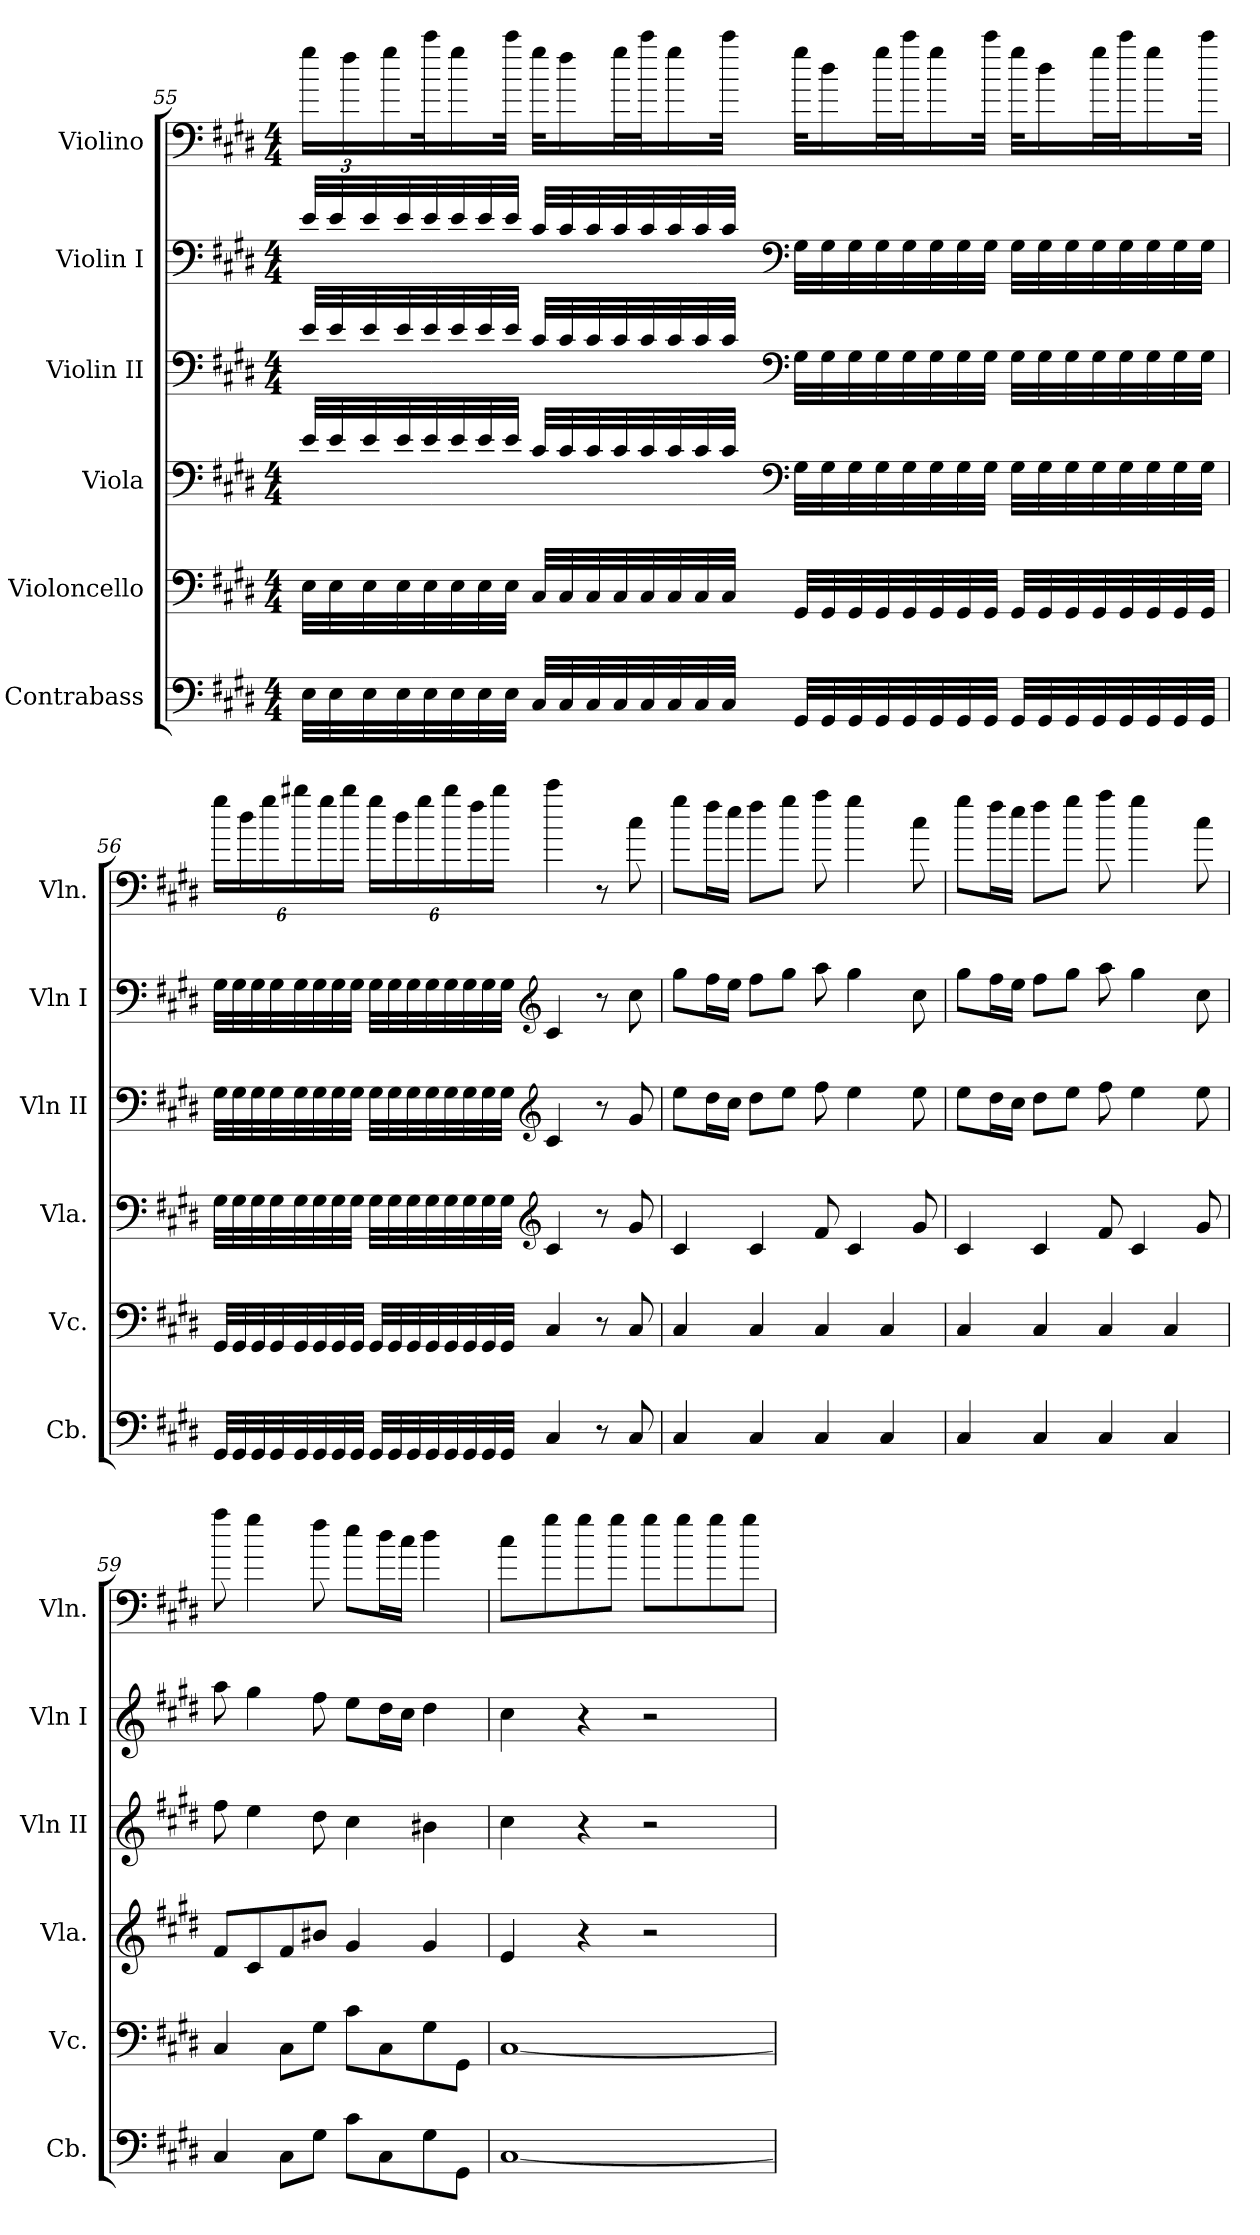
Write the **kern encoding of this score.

**kern	**kern	**kern	**kern	**kern	**kern
*part6	*part5	*part4	*part3	*part2	*part1
*staff6	*staff5	*staff4	*staff3	*staff2	*staff1
*I"Contrabass	*I"Violoncello	*I"Viola	*I"Violin II	*I"Violin I	*I"Violino
*I'Cb.	*I'Vc.	*I'Vla.	*I'Vln II	*I'Vln I	*I'Vln.
!!LO:LB:g=z
*clefF4	*clefF4	*clefF4	*clefF4	*clefF4	*clefF4
*ITrd7c12	*	*	*	*	*
*k[f#c#g#d#]	*k[f#c#g#d#]	*k[f#c#g#d#]	*k[f#c#g#d#]	*k[f#c#g#d#]	*k[f#c#g#d#]
*M4/4	*M4/4	*M4/4	*M4/4	*M4/4	*M4/4
*	*	*	*	*	*Xbrackettup
=55	=55	=55	=55	=55	=55
32EE\LLL	32E\LLL	32e/LLL	32e/LLL	32e/LLL	24gg#\LL
32EE\	32E\	32e/	32e/	32e/	.
.	.	.	.	.	24ff#\
32EE\	32E\	32e/	32e/	32e/	.
.	.	.	.	.	24gg#\
32EE\	32E\	32e/	32e/	32e/	.
32EE\	32E\	32e/	32e/	32e/	32ccc#\K
32EE\	32E\	32e/	32e/	32e/	16gg#\
32EE\	32E\	32e/	32e/	32e/	.
32EE\JJJ	32E\JJJ	32e/JJJ	32e/JJJ	32e/JJJ	32ccc#\JJk
32CC#/LLL	32C#/LLL	32c#/LLL	32c#/LLL	32c#/LLL	32gg#\KLL
32CC#/	32C#/	32c#/	32c#/	32c#/	16ff#\
32CC#/	32C#/	32c#/	32c#/	32c#/	.
32CC#/	32C#/	32c#/	32c#/	32c#/	32gg#\L
32CC#/	32C#/	32c#/	32c#/	32c#/	32ccc#\J
32CC#/	32C#/	32c#/	32c#/	32c#/	16gg#\
32CC#/	32C#/	32c#/	32c#/	32c#/	.
32CC#/JJJ	32C#/JJJ	32c#/JJJ	32c#/JJJ	32c#/JJJ	32ccc#\JJk
*	*	*clefF4	*clefF4	*clefF4	*
32GGG#/LLL	32GG#/LLL	32G#\LLL	32G#\LLL	32G#\LLL	32gg#\KLL
32GGG#/	32GG#/	32G#\	32G#\	32G#\	16dd#\
32GGG#/	32GG#/	32G#\	32G#\	32G#\	.
32GGG#/	32GG#/	32G#\	32G#\	32G#\	32gg#\L
32GGG#/	32GG#/	32G#\	32G#\	32G#\	32ccc#\J
32GGG#/	32GG#/	32G#\	32G#\	32G#\	16gg#\
32GGG#/	32GG#/	32G#\	32G#\	32G#\	.
32GGG#/JJJ	32GG#/JJJ	32G#\JJJ	32G#\JJJ	32G#\JJJ	32ccc#\JJk
32GGG#/LLL	32GG#/LLL	32G#\LLL	32G#\LLL	32G#\LLL	32gg#\KLL
32GGG#/	32GG#/	32G#\	32G#\	32G#\	16dd#\
32GGG#/	32GG#/	32G#\	32G#\	32G#\	.
32GGG#/	32GG#/	32G#\	32G#\	32G#\	32gg#\L
32GGG#/	32GG#/	32G#\	32G#\	32G#\	32ccc#\J
32GGG#/	32GG#/	32G#\	32G#\	32G#\	16gg#\
32GGG#/	32GG#/	32G#\	32G#\	32G#\	.
32GGG#/JJJ	32GG#/JJJ	32G#\JJJ	32G#\JJJ	32G#\JJJ	32ccc#\JJk
!!LO:PB:g=z
=56	=56	=56	=56	=56	=56
32GGG#/LLL	32GG#/LLL	32G#\LLL	32G#\LLL	32G#\LLL	24gg#\LL
32GGG#/	32GG#/	32G#\	32G#\	32G#\	.
.	.	.	.	.	24dd#\
32GGG#/	32GG#/	32G#\	32G#\	32G#\	.
.	.	.	.	.	24gg#\
32GGG#/	32GG#/	32G#\	32G#\	32G#\	.
32GGG#/	32GG#/	32G#\	32G#\	32G#\	24bb#X\
32GGG#/	32GG#/	32G#\	32G#\	32G#\	.
.	.	.	.	.	24gg#\
32GGG#/	32GG#/	32G#\	32G#\	32G#\	.
.	.	.	.	.	24bb#\JJ
32GGG#/JJJ	32GG#/JJJ	32G#\JJJ	32G#\JJJ	32G#\JJJ	.
32GGG#/LLL	32GG#/LLL	32G#\LLL	32G#\LLL	32G#\LLL	24gg#\LL
32GGG#/	32GG#/	32G#\	32G#\	32G#\	.
.	.	.	.	.	24dd#\
32GGG#/	32GG#/	32G#\	32G#\	32G#\	.
.	.	.	.	.	24gg#\
32GGG#/	32GG#/	32G#\	32G#\	32G#\	.
32GGG#/	32GG#/	32G#\	32G#\	32G#\	24bb#\
32GGG#/	32GG#/	32G#\	32G#\	32G#\	.
.	.	.	.	.	24ff#\
32GGG#/	32GG#/	32G#\	32G#\	32G#\	.
.	.	.	.	.	24bb#\JJ
32GGG#/JJJ	32GG#/JJJ	32G#\JJJ	32G#\JJJ	32G#\JJJ	.
*	*	*clefG2	*clefG2	*clefG2	*
4CC#/	4C#/	4c#/	4c#/	4c#/	4ccc#\
8r	8r	8r	8r	8r	8r
8CC#/	8C#/	8g#/	8g#/	8cc#\	8cc#\
=57	=57	=57	=57	=57	=57
4CC#/	4C#/	4c#/	8ee\L	8gg#\L	8gg#\L
.	.	.	16dd#\L	16ff#\L	16ff#\L
.	.	.	16cc#\JJ	16ee\JJ	16ee\JJ
4CC#/	4C#/	4c#/	8dd#\L	8ff#\L	8ff#\L
.	.	.	8ee\J	8gg#\J	8gg#\J
4CC#/	4C#/	8f#/	8ff#\	8aa\	8aa\
.	.	4c#/	4ee\	4gg#\	4gg#\
4CC#/	4C#/	.	.	.	.
.	.	8g#/	8ee\	8cc#\	8cc#\
!!LO:LB:g=z
=58	=58	=58	=58	=58	=58
4CC#/	4C#/	4c#/	8ee\L	8gg#\L	8gg#\L
.	.	.	16dd#\L	16ff#\L	16ff#\L
.	.	.	16cc#\JJ	16ee\JJ	16ee\JJ
4CC#/	4C#/	4c#/	8dd#\L	8ff#\L	8ff#\L
.	.	.	8ee\J	8gg#\J	8gg#\J
4CC#/	4C#/	8f#/	8ff#\	8aa\	8aa\
.	.	4c#/	4ee\	4gg#\	4gg#\
4CC#/	4C#/	.	.	.	.
.	.	8g#/	8ee\	8cc#\	8cc#\
=59	=59	=59	=59	=59	=59
4CC#/	4C#/	8f#/L	8ff#\	8aa\	8aa\
.	.	8c#/	4ee\	4gg#\	4gg#\
8CC#\L	8C#\L	8f#/	.	.	.
8GG#\J	8G#\J	8b#X/J	8dd#\	8ff#\	8ff#\
8C#\L	8c#\L	4g#/	4cc#\	8ee\L	8ee\L
8CC#\	8C#\	.	.	16dd#\L	16dd#\L
.	.	.	.	16cc#\JJ	16cc#\JJ
8GG#\	8G#\	4g#/	4b#X\	4dd#\	4dd#\
8GGG#\J	8GG#\J	.	.	.	.
=60	=60	=60	=60	=60	=60
*	*	*	*	*	*^
[1CC#	[1C#	4e/	4cc#\	4cc#\	8cc#\L	16ryy
*	*	*	*	*	*MM88	*
.	.	.	.	.	.	2...ryy
.	.	.	.	.	8gg#\	.
.	.	4r	4r	4r	8gg#\	.
.	.	.	.	.	8gg#\J	.
.	.	2r	2r	2r	8gg#\L	.
.	.	.	.	.	8gg#\	.
.	.	.	.	.	8gg#\	.
.	.	.	.	.	8gg#\J	.
*	*	*	*	*	*v	*v
=	=	=	=	=	=
*-	*-	*-	*-	*-	*-
